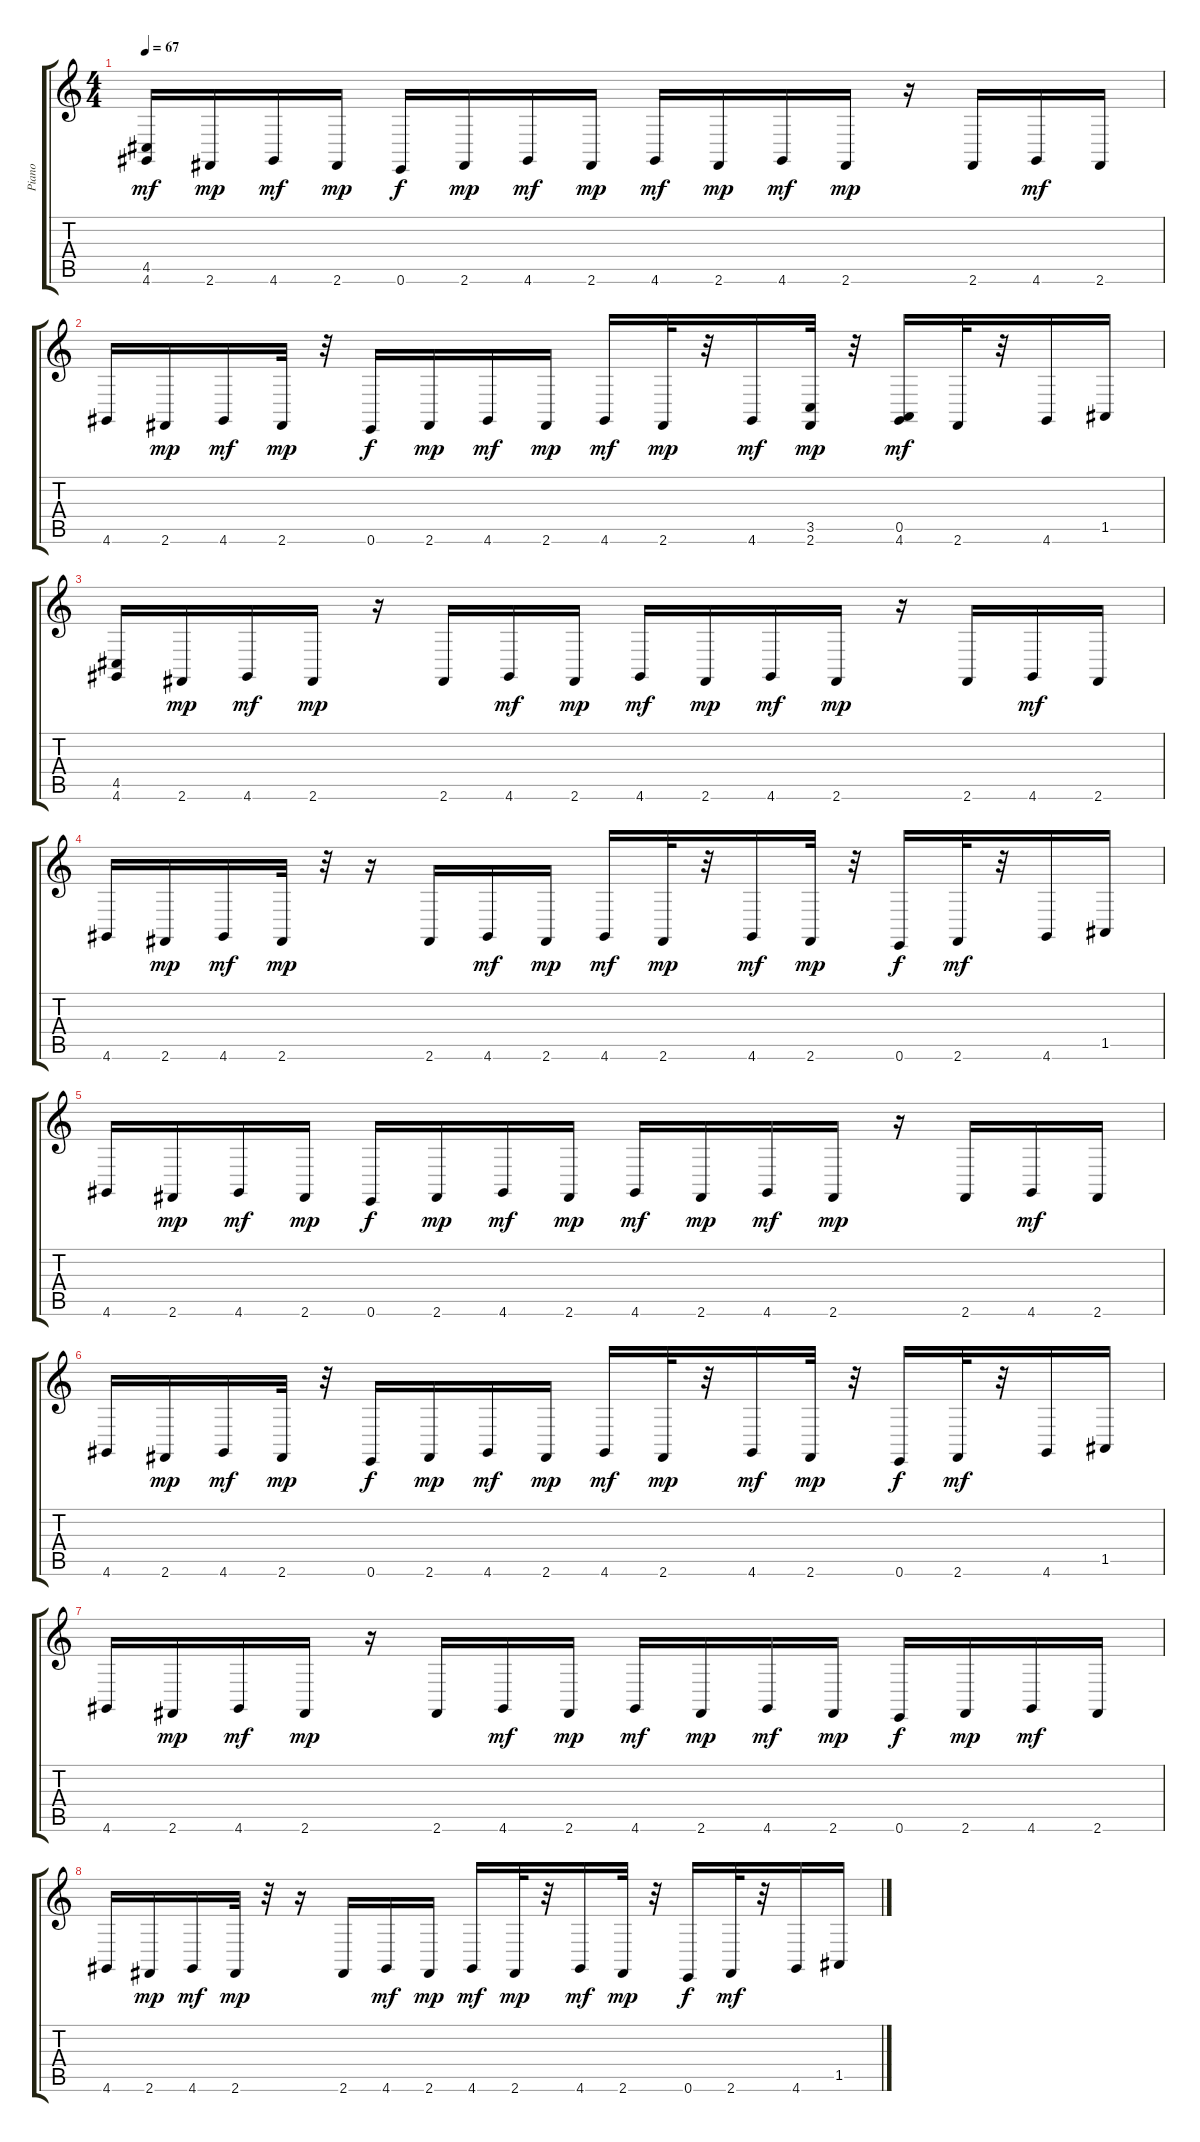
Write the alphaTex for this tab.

\track ("Piano" "Piano") {instrument acousticgrandpiano}
\staff {score tabs}
\tuning (E4 B3 G3 D3 A2 E2) {hide}
\ts (4 4)
\tempo 67
\clef g2
\ks c
(4.5 4.6).16{dy mf} 2.6.16{dy mp} 4.6.16{dy mf} 2.6.16{dy mp} 0.6.16{dy f} 2.6.16{dy mp} 4.6.16{dy mf} 2.6.16{dy mp} 4.6.16{dy mf} 2.6.16{dy mp} 4.6.16{dy mf} 2.6.16{dy mp} r.16 2.6.16 4.6.16{dy mf} 2.6.16 |
4.6.16 2.6.16{dy mp} 4.6.16{dy mf} 2.6.32{dy mp} r.32 0.6.16{dy f} 2.6.16{dy mp} 4.6.16{dy mf} 2.6.16{dy mp} 4.6.16{dy mf} 2.6.32{dy mp} r.32 4.6.16{dy mf} (3.5 2.6).32{dy mp} r.32 (0.5 4.6).16{dy mf} 2.6.32 r.32 4.6.16 1.5.16 |
(4.5 4.6).16 2.6.16{dy mp} 4.6.16{dy mf} 2.6.16{dy mp} r.16 2.6.16 4.6.16{dy mf} 2.6.16{dy mp} 4.6.16{dy mf} 2.6.16{dy mp} 4.6.16{dy mf} 2.6.16{dy mp} r.16 2.6.16 4.6.16{dy mf} 2.6.16 |
4.6.16 2.6.16{dy mp} 4.6.16{dy mf} 2.6.32{dy mp} r.32 r.16 2.6.16 4.6.16{dy mf} 2.6.16{dy mp} 4.6.16{dy mf} 2.6.32{dy mp} r.32 4.6.16{dy mf} 2.6.32{dy mp} r.32 0.6.16{dy f} 2.6.32{dy mf} r.32 4.6.16 1.5.16 |
4.6.16 2.6.16{dy mp} 4.6.16{dy mf} 2.6.16{dy mp} 0.6.16{dy f} 2.6.16{dy mp} 4.6.16{dy mf} 2.6.16{dy mp} 4.6.16{dy mf} 2.6.16{dy mp} 4.6.16{dy mf} 2.6.16{dy mp} r.16 2.6.16 4.6.16{dy mf} 2.6.16 |
4.6.16 2.6.16{dy mp} 4.6.16{dy mf} 2.6.32{dy mp} r.32 0.6.16{dy f} 2.6.16{dy mp} 4.6.16{dy mf} 2.6.16{dy mp} 4.6.16{dy mf} 2.6.32{dy mp} r.32 4.6.16{dy mf} 2.6.32{dy mp} r.32 0.6.16{dy f} 2.6.32{dy mf} r.32 4.6.16 1.5.16 |
4.6.16 2.6.16{dy mp} 4.6.16{dy mf} 2.6.16{dy mp} r.16 2.6.16 4.6.16{dy mf} 2.6.16{dy mp} 4.6.16{dy mf} 2.6.16{dy mp} 4.6.16{dy mf} 2.6.16{dy mp} 0.6.16{dy f} 2.6.16{dy mp} 4.6.16{dy mf} 2.6.16 |
4.6.16 2.6.16{dy mp} 4.6.16{dy mf} 2.6.32{dy mp} r.32 r.16 2.6.16 4.6.16{dy mf} 2.6.16{dy mp} 4.6.16{dy mf} 2.6.32{dy mp} r.32 4.6.16{dy mf} 2.6.32{dy mp} r.32 0.6.16{dy f} 2.6.32{dy mf} r.32 4.6.16 1.5.16
